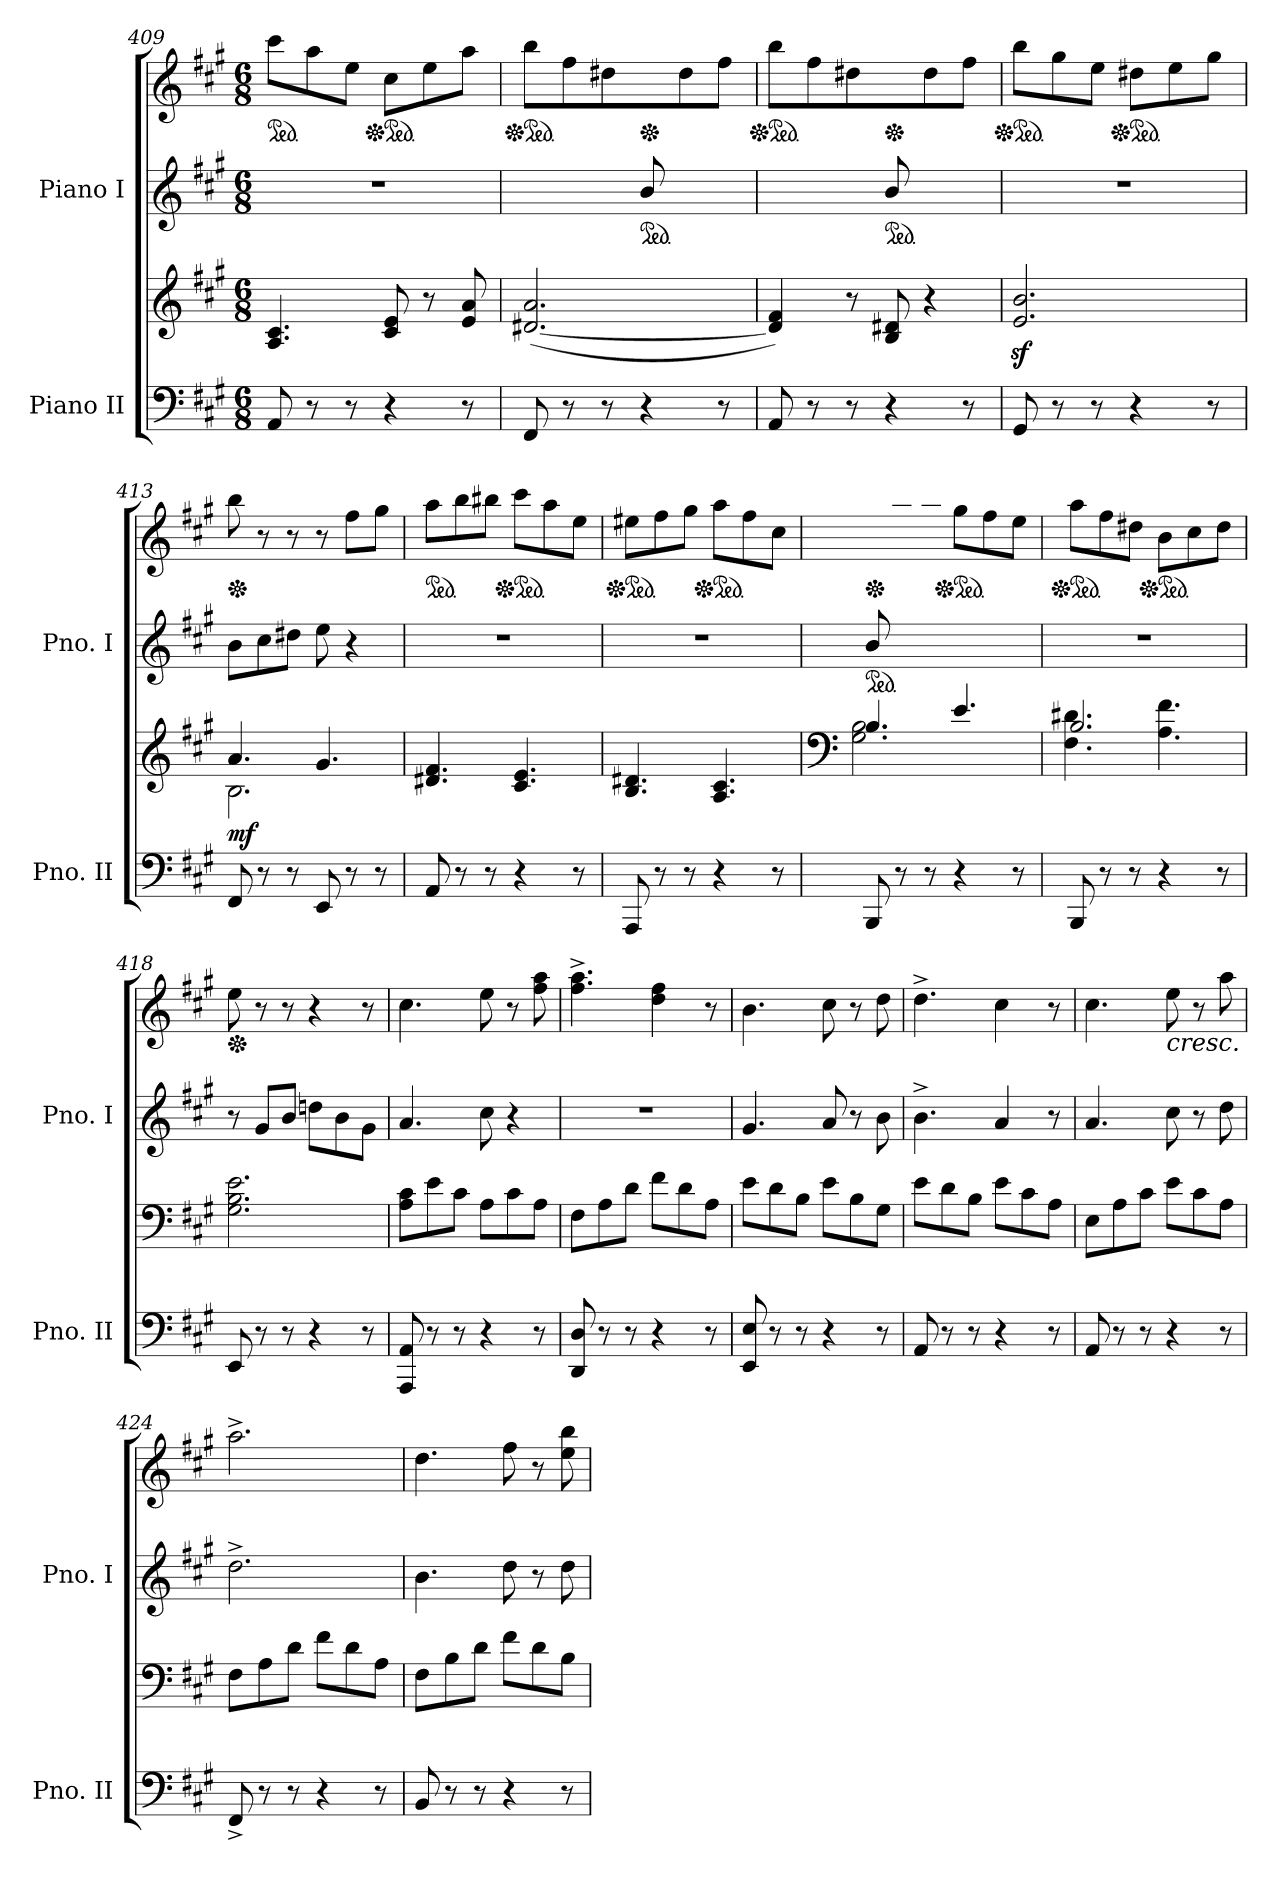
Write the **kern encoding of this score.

**kern	**kern	**dynam	**kern	**kern
*part2	*part2	*part2	*part1	*part1
*staff4	*staff3	*staff3/4	*staff2	*staff1
*I"Piano II	*	*	*I"Piano I	*
*I'Pno. II	*	*	*I'Pno. I	*
*clefF4	*clefG2	*	*clefG2	*clefG2
*k[f#c#g#]	*k[f#c#g#]	*	*k[f#c#g#]	*k[f#c#g#]
*M6/8	*M6/8	*	*M6/8	*M6/8
*	*	*	*	*ped
=409	=409	=409	=409	=409
8AA/	4.A/ 4.c#/	.	2.r	8ccc#\L
8r	.	.	.	8aa\
8r	.	.	.	8ee\J
*	*	*	*	*Xped
*	*	*	*	*ped
4r	8c#/ 8e/	.	.	8cc#\L
.	8r	.	.	8ee\
8r	8e/ 8a/	.	.	8aa\J
!!LO:LB:g=z
=410	=410	=410	=410	=410
*	*	*	*^	*
*	*	*	*	*	*Xped
*	*	*	*	*	*ped
8FF#/	(>[2.d#X/ 2.a/	.	4.ryy	2.ryy	8bb\L
8r	.	.	.	.	8ff#\
8r	.	.	.	.	8dd#X\J
*	*	*	*ped	*	*
*	*	*	*	*	*Xped
4r	.	.	8b/L	.	8ryy
.	.	.	4ryy	.	8dd#\
8r	.	.	.	.	8ff#\J
=411	=411	=411	=411	=411	=411
*	*	*	*	*	*Xped
*	*	*	*	*	*ped
8AA/	4d#/] 4f#/)	.	4.ryy	2.ryy	8bb\L
8r	.	.	.	.	8ff#\
8r	8r	.	.	.	8dd#X\J
*	*	*	*ped	*	*
*	*	*	*	*	*Xped
4r	8B/ 8d#X/	.	8b/L	.	8ryy
.	4r	.	4ryy	.	8dd#\
8r	.	.	.	.	8ff#\J
*	*	*	*v	*v	*
=412	=412	=412	=412	=412
*	*	*	*	*Xped
*	*	*	*	*ped
8GG#/	2.e/z< 2.b/z<	.	2.r	8bb\L
8r	.	.	.	8gg#\
8r	.	.	.	8ee\J
*	*	*	*	*Xped
*	*	*	*	*ped
4r	.	.	.	8dd#X\L
.	.	.	.	8ee\
8r	.	.	.	8gg#\J
=413	=413	=413	=413	=413
*	*^	*	*	*
*	*	*	*	*	*Xped
!	!	!	!LO:DY:b	!	!
8FF#/	4.a/	2.B\	mf	8b\L	8bb\
8r	.	.	.	8cc#\	8r
8r	.	.	.	8dd#X\J	8r
8EE/	4.g#/	.	.	8ee\	8r
8r	.	.	.	4r	8ff#\L
8r	.	.	.	.	8gg#\J
*	*v	*v	*	*	*
=414	=414	=414	=414	=414
*	*	*	*	*ped
8AA/	4.d#X/ 4.f#/	.	2.r	8aa\L
8r	.	.	.	8bb\
8r	.	.	.	8bb#X\J
*	*	*	*	*Xped
*	*	*	*	*ped
4r	4.c#/ 4.e/	.	.	8ccc#\L
.	.	.	.	8aa\
8r	.	.	.	8ee\J
=415	=415	=415	=415	=415
*	*	*	*	*Xped
*	*	*	*	*ped
8AAA/	4.B/ 4.d#X/	.	2.r	8ee#X\L
8r	.	.	.	8ff#\
8r	.	.	.	8gg#\J
*	*	*	*	*Xped
*	*	*	*	*ped
4r	4.A/ 4.c#/	.	.	8aa\L
.	.	.	.	8ff#\
8r	.	.	.	8cc#\J
=416	=416	=416	=416	=416
*	*clefF4	*	*	*
*	*^	*	*	*
*	*	*	*	*ped	*
*	*	*	*	*^	*
*	*	*	*	*	*	*Xped
8BBB/	4.B/	2.G#\ 2.B\	.	8b/L	2.ryy	8ryy
8r	.	.	.	2ryy	.	8bb\
8r	.	.	.	.	.	8aa\J
*	*	*	*	*	*	*Xped
*	*	*	*	*	*	*ped
4r	4.e/	.	.	.	.	8gg#\L
.	.	.	.	.	.	8ff#\
8r	.	.	.	8ryy	.	8ee\J
*	*	*	*	*v	*v	*
!!LO:PB:g=z
=417	=417	=417	=417	=417	=417
*	*	*	*	*	*Xped
*	*	*	*	*	*ped
8BBB/	2.B/	4.F#\ 4.d#X\	.	2.r	8aa\L
8r	.	.	.	.	8ff#\
8r	.	.	.	.	8dd#X\J
*	*	*	*	*	*Xped
*	*	*	*	*	*ped
4r	.	4.A\ 4.f#\	.	.	8b\L
.	.	.	.	.	8cc#\
8r	.	.	.	.	8dd#\J
*	*v	*v	*	*	*
=418	=418	=418	=418	=418
*	*	*	*	*Xped
8EE/	2.G#\ 2.B\ 2.e\	.	8r	8ee\
8r	.	.	8g#/L	8r
8r	.	.	8b/J	8r
4r	.	.	8ddn\L	4r
.	.	.	8b\	.
8r	.	.	8g#\J	8r
=419	=419	=419	=419	=419
8AAA/ 8AA/	8A\ 8c#\L	.	4.a/	4.cc#\
8r	8e\	.	.	.
8r	8c#\J	.	.	.
4r	8A\L	.	8cc#\	8ee\
.	8c#\	.	4r	8r
8r	8A\J	.	.	8ff#\ 8aa\
=420	=420	=420	=420	=420
8DD/ 8D/	8F#\L	.	2.r	4.ff#\^ 4.aa\^
8r	8A\	.	.	.
8r	8d\J	.	.	.
4r	8f#\L	.	.	4dd\ 4ff#\
.	8d\	.	.	.
8r	8A\J	.	.	8r
=421	=421	=421	=421	=421
8EE/ 8E/	8e\L	.	4.g#/	4.b\
8r	8d\	.	.	.
8r	8B\J	.	.	.
4r	8e\L	.	8a/	8cc#\
.	8B\	.	8r	8r
8r	8G#\J	.	8b\	8dd\
=422	=422	=422	=422	=422
8AA/	8e\L	.	4.b^\	4.dd^\
8r	8d\	.	.	.
8r	8B\J	.	.	.
4r	8e\L	.	4a/	4cc#\
.	8c#\	.	.	.
8r	8A\J	.	8r	8r
=423	=423	=423	=423	=423
8AA/	8E\L	.	4.a/	4.cc#\
8r	8A\	.	.	.
8r	8c#\J	.	.	.
!	!	!	!	!LO:TX:b:i:t=cresc.
4r	8e\L	.	8cc#\	8ee\
.	8c#\	.	8r	8r
8r	8A\J	.	8dd\	8aa\
!!LO:LB:g=z
=424	=424	=424	=424	=424
8FF#^/	8F#\L	.	2.dd^\	2.aa^\
8r	8A\	.	.	.
8r	8d\J	.	.	.
4r	8f#\L	.	.	.
.	8d\	.	.	.
8r	8A\J	.	.	.
=425	=425	=425	=425	=425
8BB/	8F#\L	.	4.b\	4.dd\
8r	8B\	.	.	.
8r	8d\J	.	.	.
4r	8f#\L	.	8dd\	8ff#\
.	8d\	.	8r	8r
8r	8B\J	.	8dd\	8ee\ 8bb\
=	=	=	=	=
*-	*-	*-	*-	*-
